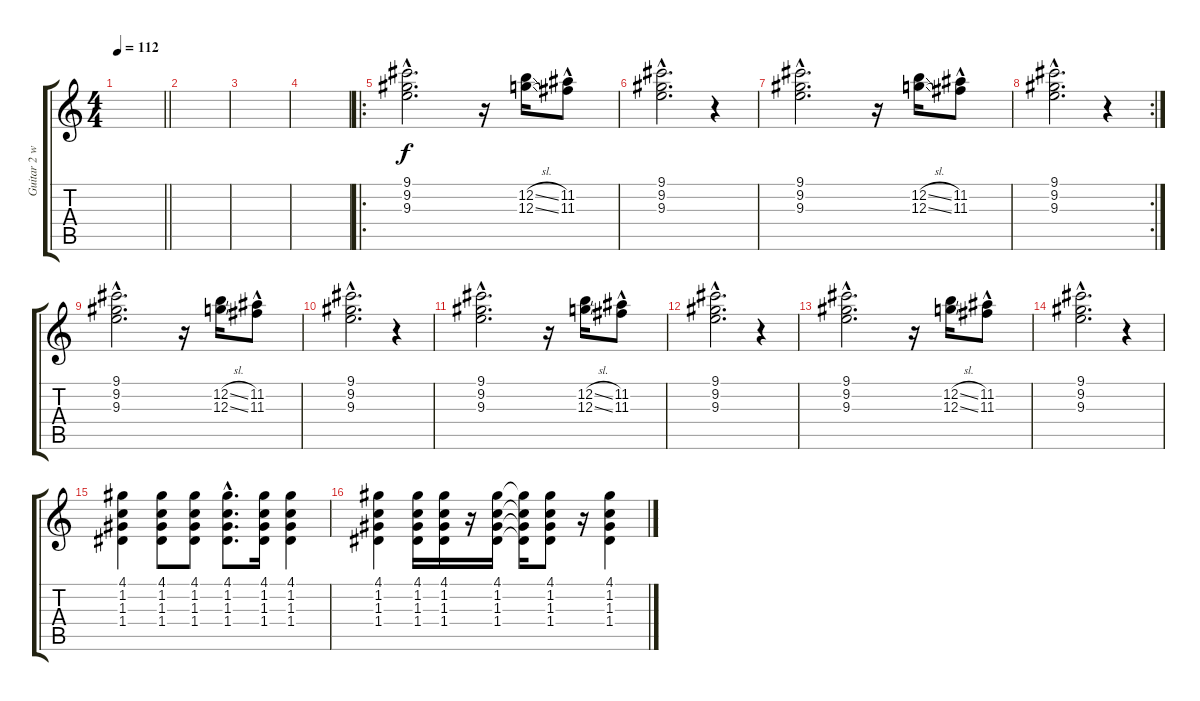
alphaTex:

\track ("Guitar 2 w/Wah Wah" "Guitar 2 w") {instrument distortionguitar}
\staff {score tabs}
\tuning (E4 B3 G3 D3 A2 E2) {hide}
\ts (4 4)
\tempo 112
\clef g2
\barLineRight lightlight
\ks c
|
|
|
|
\ro
(9.1{hac} 9.2{hac} 9.3{hac}).2{d} r.16 (12.2{sl} 12.3{sl}).16 (11.2{hac} 11.3{hac}).8 |
(9.1{hac} 9.2{hac} 9.3{hac}).2{d} r.4 |
(9.1{hac} 9.2{hac} 9.3{hac}).2{d} r.16 (12.2{sl} 12.3{sl}).16 (11.2{hac} 11.3{hac}).8 |
\rc 2
(9.1{hac} 9.2{hac} 9.3{hac}).2{d} r.4 |
(9.1{hac} 9.2{hac} 9.3{hac}).2{d} r.16 (12.2{sl} 12.3{sl}).16 (11.2{hac} 11.3{hac}).8 |
(9.1{hac} 9.2{hac} 9.3{hac}).2{d} r.4 |
(9.1{hac} 9.2{hac} 9.3{hac}).2{d} r.16 (12.2{sl} 12.3{sl}).16 (11.2{hac} 11.3{hac}).8 |
(9.1{hac} 9.2{hac} 9.3{hac}).2{d} r.4 |
(9.1{hac} 9.2{hac} 9.3{hac}).2{d} r.16 (12.2{sl} 12.3{sl}).16 (11.2{hac} 11.3{hac}).8 |
(9.1{hac} 9.2{hac} 9.3{hac}).2{d} r.4 |
(4.1 1.2 1.3 1.4).4 (4.1 1.2 1.3 1.4).8 (4.1 1.2 1.3 1.4).8 (4.1{hac} 1.2{hac} 1.3{hac} 1.4{hac}).8{d} (4.1 1.2 1.3 1.4).16 (4.1 1.2 1.3 1.4).4 |
(4.1 1.2 1.3 1.4).4 (4.1 1.2 1.3 1.4).16 (4.1 1.2 1.3 1.4).16 r.16 (4.1 1.2 1.3 1.4).16 (4.1{t} 1.2{t} 1.3{t} 1.4{t}).16 (4.1 1.2 1.3 1.4).8 r.16 (4.1 1.2 1.3 1.4).4
